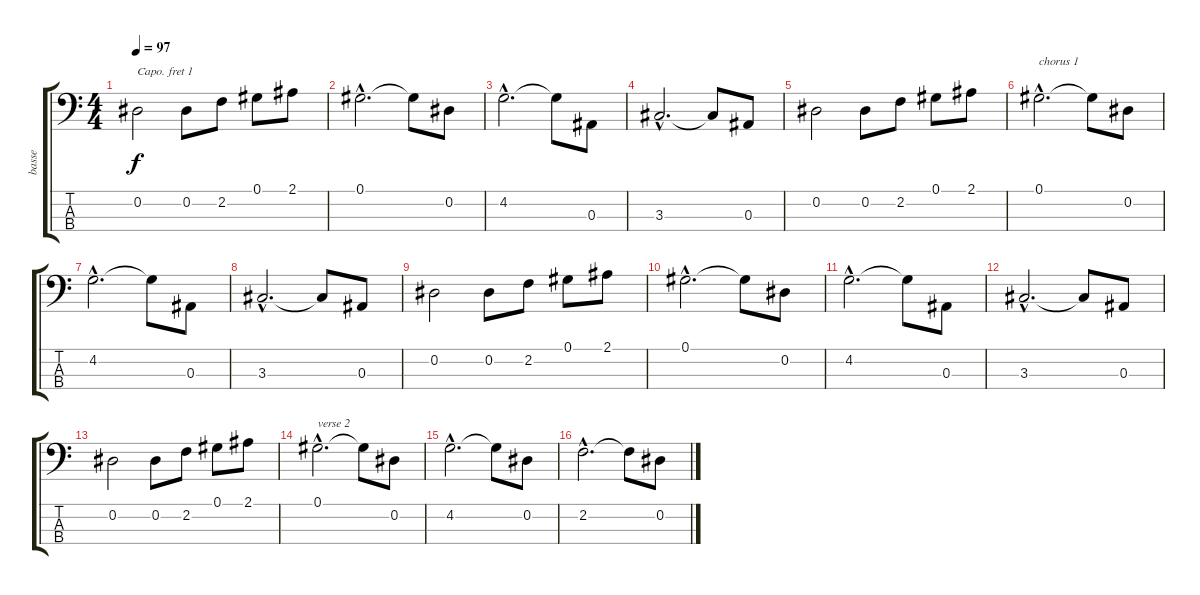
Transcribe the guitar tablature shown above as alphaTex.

\track ("basse" "basse") {instrument acousticbass}
\staff {score tabs}
\capo 1
\tuning (G2 D2 A1 E1) {hide}
\ts (4 4)
\tempo 97
\clef f4
\ks c
0.2.2{dy f} 0.2.8 2.2.8 0.1.8 2.1.8 |
0.1{hac}.2{d} 0.1{t}.8 0.2.8 |
4.2{hac}.2{d} 4.2{t}.8 0.3.8 |
3.3{hac}.2{d} 3.3{t}.8 0.3.8 |
0.2.2 0.2.8 2.2.8 0.1.8 2.1.8 |
0.1{hac}.2{d txt "chorus 1"} 0.1{t}.8 0.2.8 |
4.2{hac}.2{d} 4.2{t}.8 0.3.8 |
3.3{hac}.2{d} 3.3{t}.8 0.3.8 |
0.2.2 0.2.8 2.2.8 0.1.8 2.1.8 |
0.1{hac}.2{d} 0.1{t}.8 0.2.8 |
4.2{hac}.2{d} 4.2{t}.8 0.3.8 |
3.3{hac}.2{d} 3.3{t}.8 0.3.8 |
0.2.2 0.2.8 2.2.8 0.1.8 2.1.8 |
0.1{hac}.2{d txt "verse 2"} 0.1{t}.8 0.2.8 |
4.2{hac}.2{d} 4.2{t}.8 0.2.8 |
2.2{hac}.2{d} 2.2{t}.8 0.2.8
